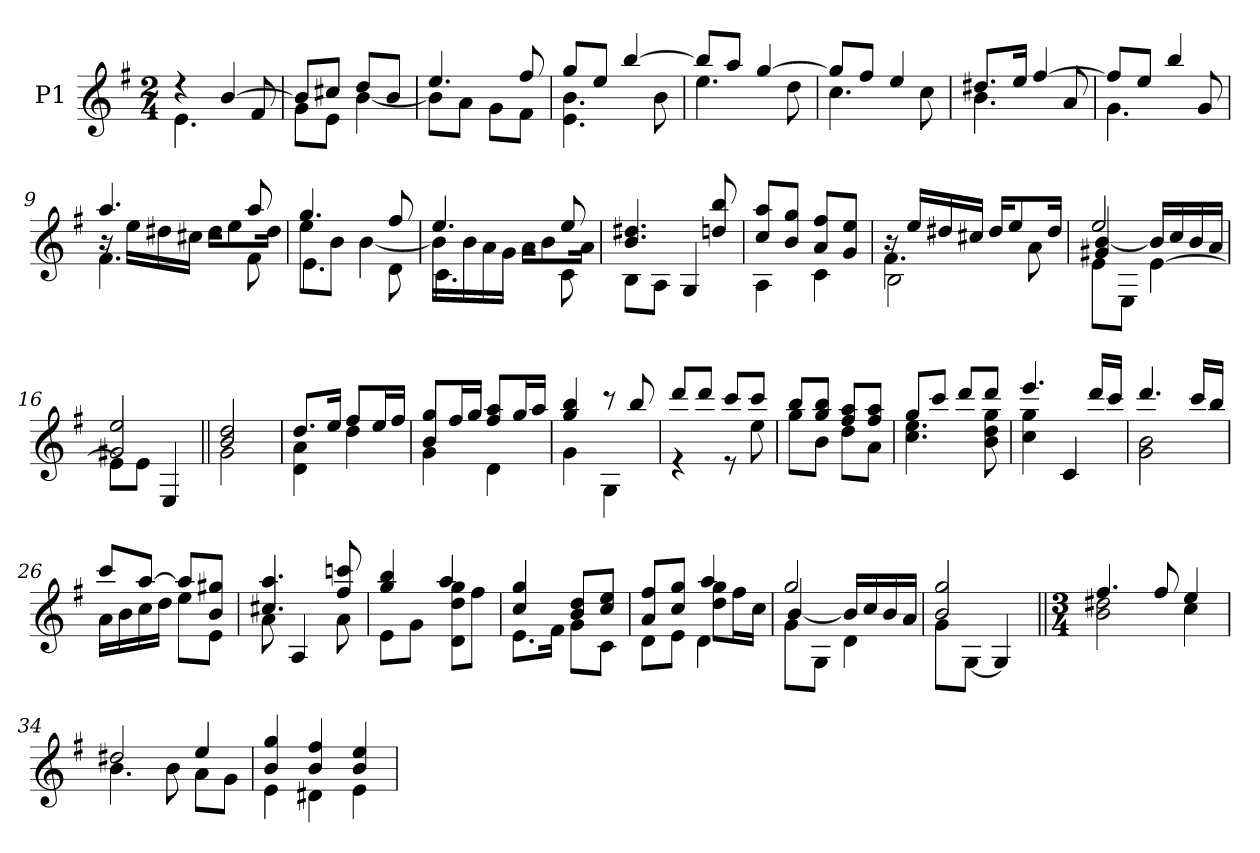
**kern
*part1
*staff1
*I"P1
!!LO:PB:g=z
*clefG2
*ITrd7c12
*k[f#]
*G:
*M2/4
*MM64
=1
*^
4r	4.Ei\
[>4Bi/	.
.	8F#i/
=2	=2
8Bi/L]	8Gi\L
8c#Xi/J	8Ei\J
8di/L	[<4Bi\
8Bi/J	.
=3	=3
4.ei/	8Bi\L]
.	8Ai\J
.	8Gi\L
8f#i/	8F#i\J
=4	=4
8gi/L	4.Ei\ 4.Bi
8ei/J	.
[>4bi/	.
.	8Bi\
=5	=5
8bi/L]	4.ei\
8ai/J	.
[>4gi/	.
.	8di\
=6	=6
8gi/L]	4.ci\
8f#i/J	.
4ei/	.
.	8ci\
=7	=7
8.d#Xi/L	4.Bi\
16ei/Jk	.
[>4f#i/	.
.	8Ai/
=8	=8
8f#i/L]	4.Gi\
8ei/J	.
4bi/	.
.	8Gi/
=9	=9
*	*^
4.ai/	16r	4.F#i\
.	16ei\LL	.
.	16d#Xi\	.
.	16c#Xi\JJ	.
.	16d#i\KL	.
.	8ei\	.
8ai/	.	8F#i\
.	16d#i\Jk	.
!!LO:LB:g=z	!!	!!
=10	=10	=10
4.gi/	8ei\L	4.Ei\
.	8Bi\J	.
.	[<4Bi\	.
8f#i/	.	8Di\
=11	=11	=11
4.ei/	16Bi\LL]	4.Ci\
.	16Bi\	.
.	16Ai\	.
.	16Gi\JJ	.
.	16Ai\KL	.
.	8Bi\	.
8ei/	.	8Ci\
.	16Ai\Jk	.
*	*v	*v
=12	=12
4.Bi/ 4.d#Xi	8BBi\L
.	8AAi\J
.	4GGi/
8dni/ 8bi	.
=13	=13
8ci/ 8aiL	4AAi\
8Bi/ 8giJ	.
8Ai/ 8f#iL	4Ci\
8Gi/ 8eiJ	.
=14	=14
*	*^
16r	4.F#i\	2BBi\
16ei/LL	.	.
16d#Xi/	.	.
16c#Xi/JJ	.	.
16d#i/KL	.	.
8ei/	.	.
.	8Ai\	.
16d#i/Jk	.	.
=15	=15	=15
2ei/	4G#Xi/ [>4Bi	8Ei\L
.	.	8EEi\J
.	16Bi/LL]	[<4Ei\
.	16ci/	.
.	16Bi/	.
.	16Ai/JJ	.
*	*v	*v
=16	=16
2G#Xi/ 2ei	8Ei\L]
.	8Ei\J
.	4EEi/
=17||	=17||
2Bi/ 2di	2Gi\
!!LO:LB:g=z	!!
=18	=18
8.di/L	4Di\ 4Ai
16ei/Jk	.
8f#i/L	4di\
16ei/L	.
16f#i/JJ	.
=19	=19
8Bi/ 8giL	4Gi\
16f#i/L	.
16gi/JJ	.
8f#i/ 8aiL	4Di\
16gi/L	.
16ai/JJ	.
=20	=20
4gi/ 4bi	4Gi\
8r	4GGi\
8bi/	.
=21	=21
8ddi/L	4r
8ddi/J	.
8cci/L	8r
8cci/J	8ei\
=22	=22
8bi/L	8gi\L
8gi/ 8biJ	8Bi\J
8f#i/ 8aiL	8di\L
8f#i/ 8aiJ	8Ai\J
=23	=23
8gi/L	4.ci\ 4.ei
8cci/J	.
8ddi/L	.
8ddi/J	8Bi\ 8di 8gi
=24	=24
4.eei/	4ci\ 4gi
.	4Ci/
16ddi/LL	.
16cci/JJ	.
=25	=25
4.ddi/	2Gi\ 2Bi
16cci/LL	.
16bi/JJ	.
=26	=26
8cci/L	16Ai\LL
.	16Bi\
[>8ai/J	16ci\
.	16di\JJ
8ai/L]	8ei\L
8Bi/ 8g#XiJ	8Ei\J
!!LO:LB:g=z	!!
=27	=27
4.c#Xi/ 4.ai	8Ai\
.	4AAi/
8f#i/ 8ccni	8Ai\
=28	=28
4gi/ 4bi	8Ei\L
.	8Gi\J
4ai/	8Di\ 8di 8giL
.	8f#i\J
=29	=29
4ci/ 4gi	8.Ei\L
.	16F#i\Jk
8Bi/ 8diL	8Gi\L
8ci/ 8eiJ	8Ci\J
=30	=30
*	*^
8Ai/ 8f#iL	8Di\L	4ryy
8ci/ 8giJ	8Ei\J	.
4ai/	8di\ 8giL	4Di\
.	16f#i\L	.
.	16ci\JJ	.
=31	=31	=31
2gi/	[>4Bi/	8Gi\L
.	.	8GGi\J
.	16Bi/LL]	4Di\
.	16ci/	.
.	16Bi/	.
.	16Ai/JJ	.
*	*v	*v
=32	=32
2Bi/ 2gi	8Gi\L
.	[<8GGi\J
.	4GGi/]
=33||	=33||
*M3/4	*
4.f#i/	2Bi\ 2d#Xi
8f#i/	.
4ei/	4ci\
=34	=34
2d#Xi/	4.Bi\
.	8Bi\
4ei/	8Ai\L
.	8Gi\J
=35	=35
4Bi/ 4gi	4Ei\
4Bi/ 4f#i	4D#Xi\
4Bi/ 4ei	4Ei\
*v	*v
=
*-
